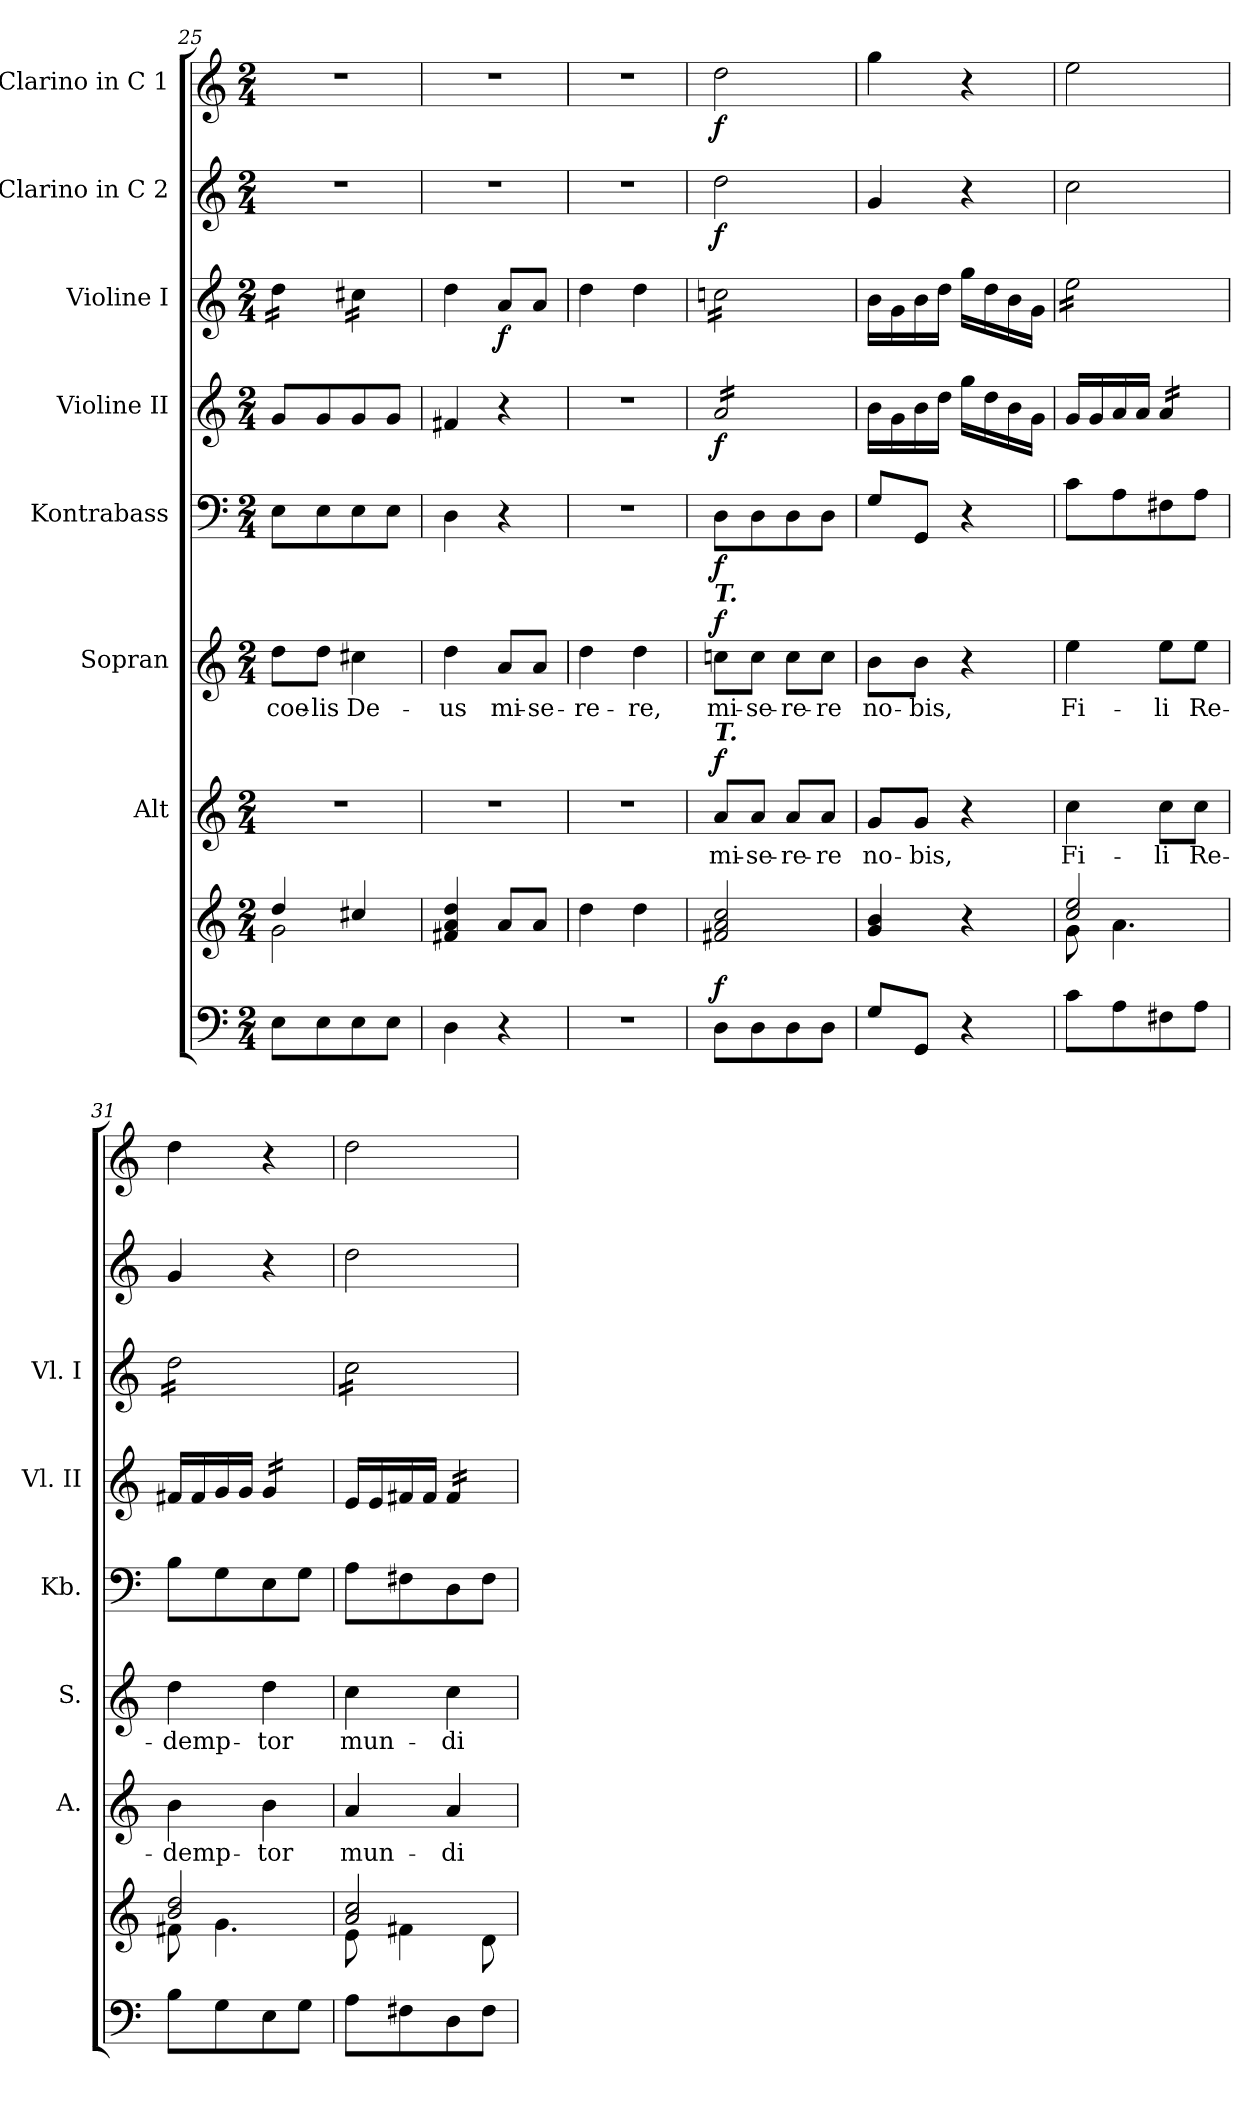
**kern	**kern	**dynam	**kern	**text	**dynam	**kern	**text	**dynam	**kern	**dynam	**kern	**dynam	**kern	**dynam	**kern	**dynam	**kern	**dynam
*part8	*part8	*part8	*part7	*part7	*part7	*part6	*part6	*part6	*part5	*part5	*part4	*part4	*part3	*part3	*part2	*part2	*part1	*part1
*staff9	*staff8	*staff8/9	*staff7	*staff7	*staff7	*staff6	*staff6	*staff6	*staff5	*staff5	*staff4	*staff4	*staff3	*staff3	*staff2	*staff2	*staff1	*staff1
*	*	*	*I"Alt	*	*	*I"Sopran	*	*	*I"Kontrabass	*	*I"Violine II	*	*I"Violine I	*	*I"Clarino in C 2	*	*I"Clarino in C 1	*
*	*	*	*I'A.	*	*	*I'S.	*	*	*I'Kb.	*	*I'Vl. II	*	*I'Vl. I	*	*	*	*	*
*clefF4	*clefG2	*	*clefG2	*	*	*clefG2	*	*	*clefF4	*	*clefG2	*	*clefG2	*	*clefG2	*	*clefG2	*
*	*	*	*	*	*	*	*	*	*ITrd7c12	*	*	*	*	*	*ITrd1c2	*	*ITrd1c2	*
*k[]	*k[]	*	*k[]	*	*	*k[]	*	*	*k[]	*	*k[]	*	*k[]	*	*k[b-e-]	*	*k[b-e-]	*
*C:	*C:	*	*C:	*	*	*C:	*	*	*C:	*	*C:	*	*C:	*	*B-:	*	*B-:	*
*M2/4	*M2/4	*	*M2/4	*	*	*M2/4	*	*	*M2/4	*	*M2/4	*	*M2/4	*	*M2/4	*	*M2/4	*
=25	=25	=25	=25	=25	=25	=25	=25	=25	=25	=25	=25	=25	=25	=25	=25	=25	=25	=25
*	*^	*	*	*	*	*	*	*	*	*	*	*	*	*	*	*	*	*
!	!	!	!	!	!	!	!	!LO:LY:b	!	!	!	!	!	!	!	!	!	!	!
*	*	*	*	*	*	*	*	*	*	*	*	*	*	*tremolo	*	*	*	*	*
8E\L	4dd/	2g\	.	2r	.	.	8dd\L	coe-	.	8EE\L	.	8g/L	.	16dd\LL	.	2r	.	2r	.
.	.	.	.	.	.	.	.	.	.	.	.	.	.	16dd\	.	.	.	.	.
!	!	!	!	!	!	!	!	!LO:LY:b	!	!	!	!	!	!	!	!	!	!	!
8E\	.	.	.	.	.	.	8dd\J	-lis	.	8EE\	.	8g/	.	16dd\	.	.	.	.	.
.	.	.	.	.	.	.	.	.	.	.	.	.	.	16dd\JJ	.	.	.	.	.
!	!	!	!	!	!	!	!	!LO:LY:b	!	!	!	!	!	!	!	!	!	!	!
8E\	4cc#X/	.	.	.	.	.	4cc#X\	De-	.	8EE\	.	8g/	.	16cc#X\LL	.	.	.	.	.
.	.	.	.	.	.	.	.	.	.	.	.	.	.	16cc#X\	.	.	.	.	.
8E\J	.	.	.	.	.	.	.	.	.	8EE\J	.	8g/J	.	16cc#X\	.	.	.	.	.
.	.	.	.	.	.	.	.	.	.	.	.	.	.	16cc#X\JJ	.	.	.	.	.
*	*	*	*	*	*	*	*	*	*	*	*	*	*	*Xtremolo	*	*	*	*	*
*	*v	*v	*	*	*	*	*	*	*	*	*	*	*	*	*	*	*	*	*
=26	=26	=26	=26	=26	=26	=26	=26	=26	=26	=26	=26	=26	=26	=26	=26	=26	=26	=26
!	!	!	!	!	!	!	!LO:LY:b	!	!	!	!	!	!	!	!	!	!	!
4D\	4f#X/ 4a/ 4dd/	.	2r	.	.	4dd\	-us	.	4DD\	.	4f#X/	.	4dd\	.	2r	.	2r	.
!	!	!	!	!	!	!	!LO:LY:b	!	!	!	!	!	!	!LO:DY:b	!	!	!	!
4r	8a/L	.	.	.	.	8a/L	mi-	.	4r	.	4r	.	8a/L	f	.	.	.	.
!	!	!	!	!	!	!	!LO:LY:b	!	!	!	!	!	!	!	!	!	!	!
.	8a/J	.	.	.	.	8a/J	-se-	.	.	.	.	.	8a/J	.	.	.	.	.
=27	=27	=27	=27	=27	=27	=27	=27	=27	=27	=27	=27	=27	=27	=27	=27	=27	=27	=27
!	!	!	!	!	!	!	!LO:LY:b	!	!	!	!	!	!	!	!	!	!	!
2r	4dd\	.	2r	.	.	4dd\	-re-	.	2r	.	2r	.	4dd\	.	2r	.	2r	.
!	!	!	!	!	!	!	!LO:LY:b	!	!	!	!	!	!	!	!	!	!	!
.	4dd\	.	.	.	.	4dd\	-re,	.	.	.	.	.	4dd\	.	.	.	.	.
!!LO:LB:g=z
=28	=28	=28	=28	=28	=28	=28	=28	=28	=28	=28	=28	=28	=28	=28	=28	=28	=28	=28
!	!	!	!	!	!	!LO:TX:a:Bi:t=T.	!	!	!	!	!	!	!	!	!	!	!	!
!	!	!	!LO:TX:a:Bi:t=T.	!	!	!	!	!	!	!	!	!	!	!	!	!	!	!
!	!	!LO:DY:a=2	!	!LO:LY:b	!LO:DY:a	!	!LO:LY:b	!LO:DY:a	!	!LO:DY:b	!	!LO:DY:b	!	!	!	!LO:DY:b	!	!LO:DY:b
*	*	*	*	*	*	*	*	*	*	*	*tremolo	*	*	*	*	*	*	*
*	*	*	*	*	*	*	*	*	*	*	*	*	*tremolo	*	*	*	*	*
8D\L	2f#X/ 2a/ 2cc/	f	8a/L	mi-	f	8ccn\L	mi-	f	8DD\L	f	16a/LL	f	16ccn\LL	.	2cc\	f	2cc\	f
.	.	.	.	.	.	.	.	.	.	.	16a/	.	16ccn\	.	.	.	.	.
!	!	!	!	!LO:LY:b	!	!	!LO:LY:b	!	!	!	!	!	!	!	!	!	!	!
8D\	.	.	8a/J	-se-	.	8cc\J	-se-	.	8DD\	.	16a/	.	16ccn\	.	.	.	.	.
.	.	.	.	.	.	.	.	.	.	.	16a/	.	16ccn\	.	.	.	.	.
!	!	!	!	!LO:LY:b	!	!	!LO:LY:b	!	!	!	!	!	!	!	!	!	!	!
8D\	.	.	8a/L	-re-	.	8cc\L	-re-	.	8DD\	.	16a/	.	16ccn\	.	.	.	.	.
.	.	.	.	.	.	.	.	.	.	.	16a/	.	16ccn\	.	.	.	.	.
!	!	!	!	!LO:LY:b	!	!	!LO:LY:b	!	!	!	!	!	!	!	!	!	!	!
8D\J	.	.	8a/J	-re	.	8cc\J	-re	.	8DD\J	.	16a/	.	16ccn\	.	.	.	.	.
.	.	.	.	.	.	.	.	.	.	.	16a/JJ	.	16ccn\JJ	.	.	.	.	.
*	*	*	*	*	*	*	*	*	*	*	*	*	*Xtremolo	*	*	*	*	*
*	*	*	*	*	*	*	*	*	*	*	*Xtremolo	*	*	*	*	*	*	*
=29	=29	=29	=29	=29	=29	=29	=29	=29	=29	=29	=29	=29	=29	=29	=29	=29	=29	=29
!	!	!	!	!LO:LY:b	!	!	!LO:LY:b	!	!	!	!	!	!	!	!	!	!	!
8G/L	4g/ 4b/	.	8g/L	no-	.	8b\L	no-	.	8GG/L	.	16b\LL	.	16b\LL	.	4f/	.	4ff\	.
.	.	.	.	.	.	.	.	.	.	.	16g\	.	16g\	.	.	.	.	.
!	!	!	!	!LO:LY:b	!	!	!LO:LY:b	!	!	!	!	!	!	!	!	!	!	!
8GG/J	.	.	8g/J	-bis,	.	8b\J	-bis,	.	8GGG/J	.	16b\	.	16b\	.	.	.	.	.
.	.	.	.	.	.	.	.	.	.	.	16dd\JJ	.	16dd\JJ	.	.	.	.	.
4r	4r	.	4r	.	.	4r	.	.	4r	.	16gg\LL	.	16gg\LL	.	4r	.	4r	.
.	.	.	.	.	.	.	.	.	.	.	16dd\	.	16dd\	.	.	.	.	.
.	.	.	.	.	.	.	.	.	.	.	16b\	.	16b\	.	.	.	.	.
.	.	.	.	.	.	.	.	.	.	.	16g\JJ	.	16g\JJ	.	.	.	.	.
=30	=30	=30	=30	=30	=30	=30	=30	=30	=30	=30	=30	=30	=30	=30	=30	=30	=30	=30
*	*^	*	*	*	*	*	*	*	*	*	*	*	*	*	*	*	*	*
!	!	!	!	!	!LO:LY:b	!	!	!LO:LY:b	!	!	!	!	!	!	!	!	!	!	!
*	*	*	*	*	*	*	*	*	*	*	*	*	*	*tremolo	*	*	*	*	*
8c\L	2cc/ 2ee/	8g\	.	4cc\	Fi-	.	4ee\	Fi-	.	8C\L	.	16g/LL	.	16ee\LL	.	2b-\	.	2dd\	.
.	.	.	.	.	.	.	.	.	.	.	.	16g/	.	16ee\	.	.	.	.	.
8A\	.	4.a\	.	.	.	.	.	.	.	8AA\	.	16a/	.	16ee\	.	.	.	.	.
.	.	.	.	.	.	.	.	.	.	.	.	16a/JJ	.	16ee\	.	.	.	.	.
!	!	!	!	!	!LO:LY:b	!	!	!LO:LY:b	!	!	!	!	!	!	!	!	!	!	!
*	*	*	*	*	*	*	*	*	*	*	*	*tremolo	*	*	*	*	*	*	*
8F#X\	.	.	.	8cc\L	-li	.	8ee\L	-li	.	8FF#X\	.	16a/LL	.	16ee\	.	.	.	.	.
.	.	.	.	.	.	.	.	.	.	.	.	16a/	.	16ee\	.	.	.	.	.
!	!	!	!	!	!LO:LY:b	!	!	!LO:LY:b	!	!	!	!	!	!	!	!	!	!	!
8A\J	.	.	.	8cc\J	Re-	.	8ee\J	Re-	.	8AA\J	.	16a/	.	16ee\	.	.	.	.	.
.	.	.	.	.	.	.	.	.	.	.	.	16a/JJ	.	16ee\JJ	.	.	.	.	.
*	*	*	*	*	*	*	*	*	*	*	*	*Xtremolo	*	*	*	*	*	*	*
=31	=31	=31	=31	=31	=31	=31	=31	=31	=31	=31	=31	=31	=31	=31	=31	=31	=31	=31	=31
!	!	!	!	!	!LO:LY:b	!	!	!LO:LY:b	!	!	!	!	!	!	!	!	!	!	!
8B\L	2b/ 2dd/	8f#X\	.	4b\	-demp-	.	4dd\	-demp-	.	8BB\L	.	16f#X/LL	.	16dd\LL	.	4f/	.	4cc\	.
.	.	.	.	.	.	.	.	.	.	.	.	16f#/	.	16dd\	.	.	.	.	.
8G\	.	4.g\	.	.	.	.	.	.	.	8GG\	.	16g/	.	16dd\	.	.	.	.	.
.	.	.	.	.	.	.	.	.	.	.	.	16g/JJ	.	16dd\	.	.	.	.	.
!	!	!	!	!	!LO:LY:b	!	!	!LO:LY:b	!	!	!	!	!	!	!	!	!	!	!
*	*	*	*	*	*	*	*	*	*	*	*	*tremolo	*	*	*	*	*	*	*
8E\	.	.	.	4b\	-tor	.	4dd\	-tor	.	8EE\	.	16g/LL	.	16dd\	.	4r	.	4r	.
.	.	.	.	.	.	.	.	.	.	.	.	16g/	.	16dd\	.	.	.	.	.
8G\J	.	.	.	.	.	.	.	.	.	8GG\J	.	16g/	.	16dd\	.	.	.	.	.
.	.	.	.	.	.	.	.	.	.	.	.	16g/JJ	.	16dd\JJ	.	.	.	.	.
*	*	*	*	*	*	*	*	*	*	*	*	*Xtremolo	*	*	*	*	*	*	*
=32	=32	=32	=32	=32	=32	=32	=32	=32	=32	=32	=32	=32	=32	=32	=32	=32	=32	=32	=32
!	!	!	!	!	!LO:LY:b	!	!	!LO:LY:b	!	!	!	!	!	!	!	!	!	!	!
8A\L	2a/ 2cc/	8e\	.	4a/	mun-	.	4cc\	mun-	.	8AA\L	.	16e/LL	.	16cc\LL	.	2cc\	.	2cc\	.
.	.	.	.	.	.	.	.	.	.	.	.	16e/	.	16cc\	.	.	.	.	.
8F#X\	.	4f#X\	.	.	.	.	.	.	.	8FF#X\	.	16f#X/	.	16cc\	.	.	.	.	.
.	.	.	.	.	.	.	.	.	.	.	.	16f#/JJ	.	16cc\	.	.	.	.	.
!	!	!	!	!	!LO:LY:b	!	!	!LO:LY:b	!	!	!	!	!	!	!	!	!	!	!
*	*	*	*	*	*	*	*	*	*	*	*	*tremolo	*	*	*	*	*	*	*
8D\	.	.	.	4a/	-di	.	4cc\	-di	.	8DD\	.	16f#/LL	.	16cc\	.	.	.	.	.
.	.	.	.	.	.	.	.	.	.	.	.	16f#/	.	16cc\	.	.	.	.	.
8F#\J	.	8d\	.	.	.	.	.	.	.	8FF#\J	.	16f#/	.	16cc\	.	.	.	.	.
.	.	.	.	.	.	.	.	.	.	.	.	16f#/JJ	.	16cc\JJ	.	.	.	.	.
*	*	*	*	*	*	*	*	*	*	*	*	*	*	*Xtremolo	*	*	*	*	*
*	*	*	*	*	*	*	*	*	*	*	*	*Xtremolo	*	*	*	*	*	*	*
*	*v	*v	*	*	*	*	*	*	*	*	*	*	*	*	*	*	*	*	*
=	=	=	=	=	=	=	=	=	=	=	=	=	=	=	=	=	=	=
*-	*-	*-	*-	*-	*-	*-	*-	*-	*-	*-	*-	*-	*-	*-	*-	*-	*-	*-
